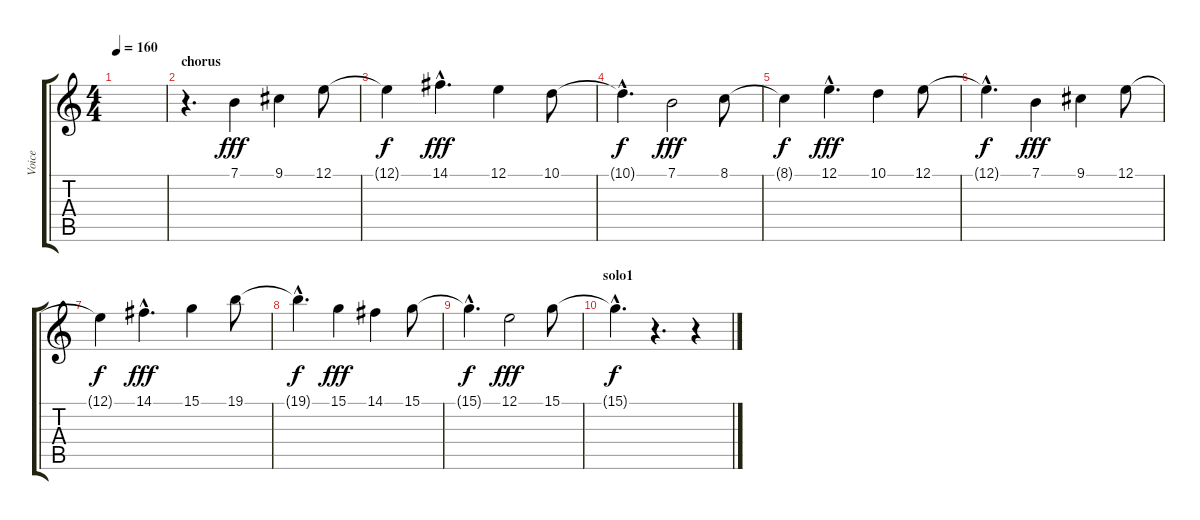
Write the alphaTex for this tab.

\track ("Voice" "Voice") {instrument choiraahs}
\staff {score tabs}
\tuning (E4 B3 G3 D3 A2 E2) {hide}
\ts (4 4)
\tempo 160
\clef g2
\ks c
|
\section ("" "chorus")
r.4{d} 7.1.4{dy fff} 9.1.4 12.1.8 |
12.1{t}.4{dy f} 14.1{hac}.4{d dy fff} 12.1.4 10.1.8 |
10.1{hac t}.4{d dy f} 7.1.2{dy fff} 8.1.8 |
8.1{t}.4{dy f} 12.1{hac}.4{d dy fff} 10.1.4 12.1.8 |
12.1{hac t}.4{d dy f} 7.1.4{dy fff} 9.1.4 12.1.8 |
12.1{t}.4{dy f} 14.1{hac}.4{d dy fff} 15.1.4 19.1.8 |
19.1{hac t}.4{d dy f} 15.1.4{dy fff} 14.1.4 15.1.8 |
15.1{hac t}.4{d dy f} 12.1.2{dy fff} 15.1.8 |
\section ("" "solo1")
15.1{hac t}.4{d dy f} r.4{d} r.4
